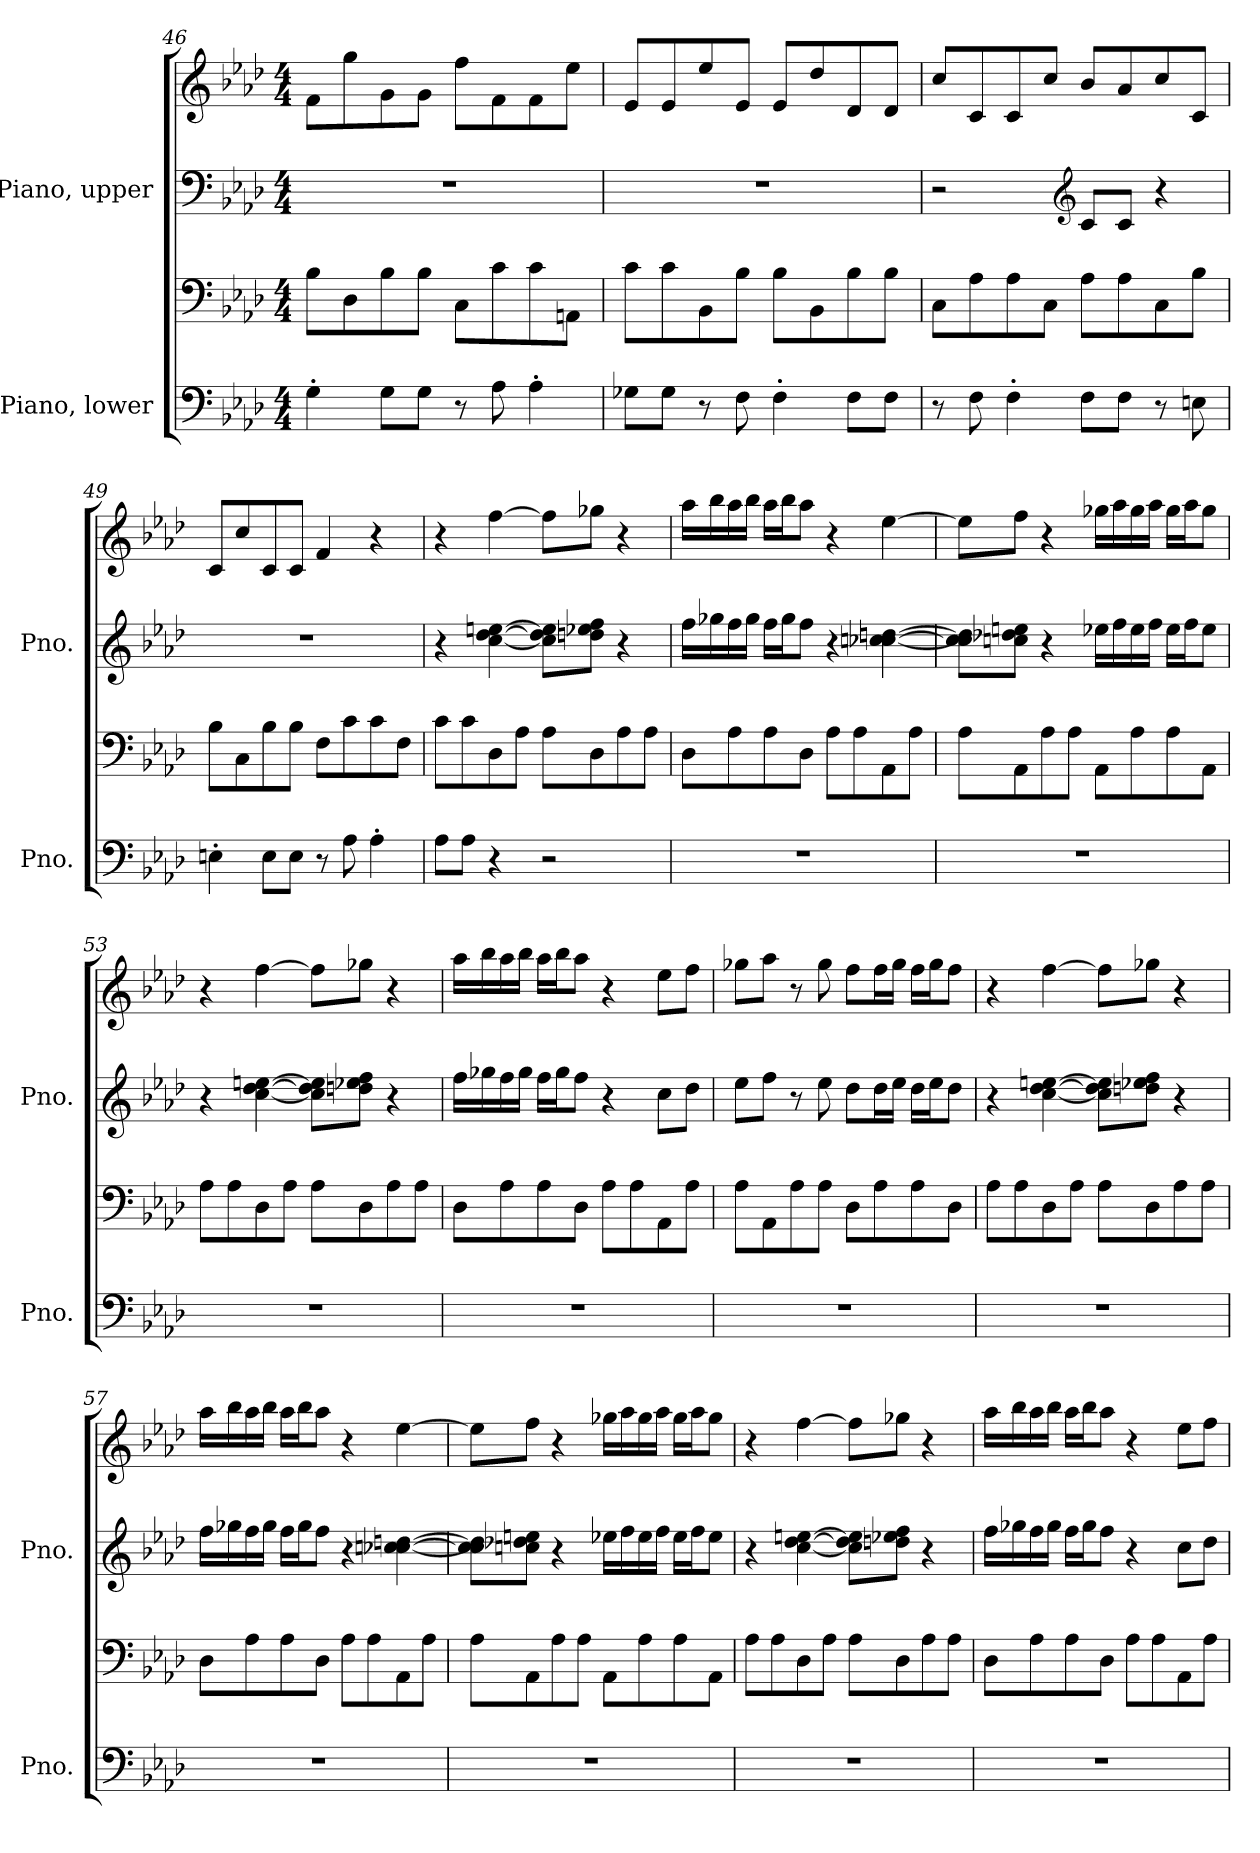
**kern	**kern	**kern	**kern
*part2	*part2	*part1	*part1
*staff4	*staff3	*staff2	*staff1
*I"Piano, lower	*	*I"Piano, upper	*
*I'Pno.	*	*I'Pno.	*
*clefF4	*clefF4	*clefF4	*clefG2
*k[b-e-a-d-]	*k[b-e-a-d-]	*k[b-e-a-d-]	*k[b-e-a-d-]
*M4/4	*M4/4	*M4/4	*M4/4
=46	=46	=46	=46
4G'\	8B-\L	1r	8f\L
.	8D-\	.	8gg\
8G\L	8B-\	.	8g\
8G\J	8B-\J	.	8g\J
8r	8C\L	.	8ff\L
8A-\	8c\	.	8f\
4A-'\	8c\	.	8f\
.	8AAn\J	.	8ee-\J
!!LO:PB:g=z
=47	=47	=47	=47
8G-X\L	8c\L	1r	8e-/L
8G-\J	8c\	.	8e-/
8r	8BB-\	.	8ee-/
8F\	8B-\J	.	8e-/J
4F'\	8B-\L	.	8e-/L
.	8BB-\	.	8dd-/
8F\L	8B-\	.	8d-/
8F\J	8B-\J	.	8d-/J
=48	=48	=48	=48
8r	8C\L	2r	8cc/L
8F\	8A-\	.	8c/
4F'\	8A-\	.	8c/
.	8C\J	.	8cc/J
*	*	*clefG2	*
8F\L	8A-\L	8c/L	8b-/L
8F\J	8A-\	8c/J	8a-/
8r	8C\	4r	8cc/
8En\	8B-\J	.	8c/J
=49	=49	=49	=49
4En'\	8B-\L	1r	8c/L
.	8C\	.	8cc/
8E\L	8B-\	.	8c/
8E\J	8B-\J	.	8c/J
8r	8F\L	.	4f/
8A-\	8c\	.	.
4A-'\	8c\	.	4r
.	8F\J	.	.
=50	=50	=50	=50
8A-\L	8c\L	4r	4r
8A-\J	8c\	.	.
4r	8D-\	[4cc\ [4dd-\ [4een\	[4ff\
.	8A-\J	.	.
2r	8A-\L	8cc\] 8dd-\] 8ee\]L	8ff\L]
.	8D-\	8ddn\ 8ee-X\ 8ff\J	8gg-X\J
.	8A-\	4r	4r
.	8A-\J	.	.
!!LO:LB:g=z
=51	=51	=51	=51
1r	8D-\L	16ff\LL	16aa-\LL
.	.	16gg-X\	16bb-\
.	8A-\	16ff\	16aa-\
.	.	16gg-\JJ	16bb-\JJ
.	8A-\	16ff\LL	16aa-\LL
.	.	16gg-\J	16bb-\J
.	8D-\J	8ff\J	8aa-\J
.	8A-\L	4r	4r
.	8A-\	.	.
.	8AA-\	[4cc-X\ [4ccn\ [4ddn\	[4ee-\
.	8A-\J	.	.
=52	=52	=52	=52
1r	8A-\L	8cc-\] 8cc\] 8dd\]L	8ee-\L]
.	8AA-\	8ccn\ 8dd-X\ 8een\J	8ff\J
.	8A-\	4r	4r
.	8A-\J	.	.
.	8AA-\L	16ee-X\LL	16gg-X\LL
.	.	16ff\	16aa-\
.	8A-\	16ee-\	16gg-\
.	.	16ff\JJ	16aa-\JJ
.	8A-\	16ee-\LL	16gg-\LL
.	.	16ff\J	16aa-\J
.	8AA-\J	8ee-\J	8gg-\J
=53	=53	=53	=53
1r	8A-\L	4r	4r
.	8A-\	.	.
.	8D-\	[4cc\ [4dd-\ [4een\	[4ff\
.	8A-\J	.	.
.	8A-\L	8cc\] 8dd-\] 8ee\]L	8ff\L]
.	8D-\	8ddn\ 8ee-X\ 8ff\J	8gg-X\J
.	8A-\	4r	4r
.	8A-\J	.	.
!!LO:LB:g=z
=54	=54	=54	=54
1r	8D-\L	16ff\LL	16aa-\LL
.	.	16gg-X\	16bb-\
.	8A-\	16ff\	16aa-\
.	.	16gg-\JJ	16bb-\JJ
.	8A-\	16ff\LL	16aa-\LL
.	.	16gg-\J	16bb-\J
.	8D-\J	8ff\J	8aa-\J
.	8A-\L	4r	4r
.	8A-\	.	.
.	8AA-\	8cc\L	8ee-\L
.	8A-\J	8dd-\J	8ff\J
=55	=55	=55	=55
1r	8A-\L	8ee-\L	8gg-X\L
.	8AA-\	8ff\J	8aa-\J
.	8A-\	8r	8r
.	8A-\J	8ee-\	8gg-\
.	8D-\L	8dd-\L	8ff\L
.	8A-\	16dd-\L	16ff\L
.	.	16ee-\JJ	16gg-\JJ
.	8A-\	16dd-\LL	16ff\LL
.	.	16ee-\J	16gg-\J
.	8D-\J	8dd-\J	8ff\J
=56	=56	=56	=56
1r	8A-\L	4r	4r
.	8A-\	.	.
.	8D-\	[4cc\ [4dd-\ [4een\	[4ff\
.	8A-\J	.	.
.	8A-\L	8cc\] 8dd-\] 8ee\]L	8ff\L]
.	8D-\	8ddn\ 8ee-X\ 8ff\J	8gg-X\J
.	8A-\	4r	4r
.	8A-\J	.	.
!!LO:PB:g=z
=57	=57	=57	=57
1r	8D-\L	16ff\LL	16aa-\LL
.	.	16gg-X\	16bb-\
.	8A-\	16ff\	16aa-\
.	.	16gg-\JJ	16bb-\JJ
.	8A-\	16ff\LL	16aa-\LL
.	.	16gg-\J	16bb-\J
.	8D-\J	8ff\J	8aa-\J
.	8A-\L	4r	4r
.	8A-\	.	.
.	8AA-\	[4cc-X\ [4ccn\ [4ddn\	[4ee-\
.	8A-\J	.	.
=58	=58	=58	=58
1r	8A-\L	8cc-\] 8cc\] 8dd\]L	8ee-\L]
.	8AA-\	8ccn\ 8dd-X\ 8een\J	8ff\J
.	8A-\	4r	4r
.	8A-\J	.	.
.	8AA-\L	16ee-X\LL	16gg-X\LL
.	.	16ff\	16aa-\
.	8A-\	16ee-\	16gg-\
.	.	16ff\JJ	16aa-\JJ
.	8A-\	16ee-\LL	16gg-\LL
.	.	16ff\J	16aa-\J
.	8AA-\J	8ee-\J	8gg-\J
=59	=59	=59	=59
1r	8A-\L	4r	4r
.	8A-\	.	.
.	8D-\	[4cc\ [4dd-\ [4een\	[4ff\
.	8A-\J	.	.
.	8A-\L	8cc\] 8dd-\] 8ee\]L	8ff\L]
.	8D-\	8ddn\ 8ee-X\ 8ff\J	8gg-X\J
.	8A-\	4r	4r
.	8A-\J	.	.
!!LO:LB:g=z
=60	=60	=60	=60
1r	8D-\L	16ff\LL	16aa-\LL
.	.	16gg-X\	16bb-\
.	8A-\	16ff\	16aa-\
.	.	16gg-\JJ	16bb-\JJ
.	8A-\	16ff\LL	16aa-\LL
.	.	16gg-\J	16bb-\J
.	8D-\J	8ff\J	8aa-\J
.	8A-\L	4r	4r
.	8A-\	.	.
.	8AA-\	8cc\L	8ee-\L
.	8A-\J	8dd-\J	8ff\J
=	=	=	=
*-	*-	*-	*-
